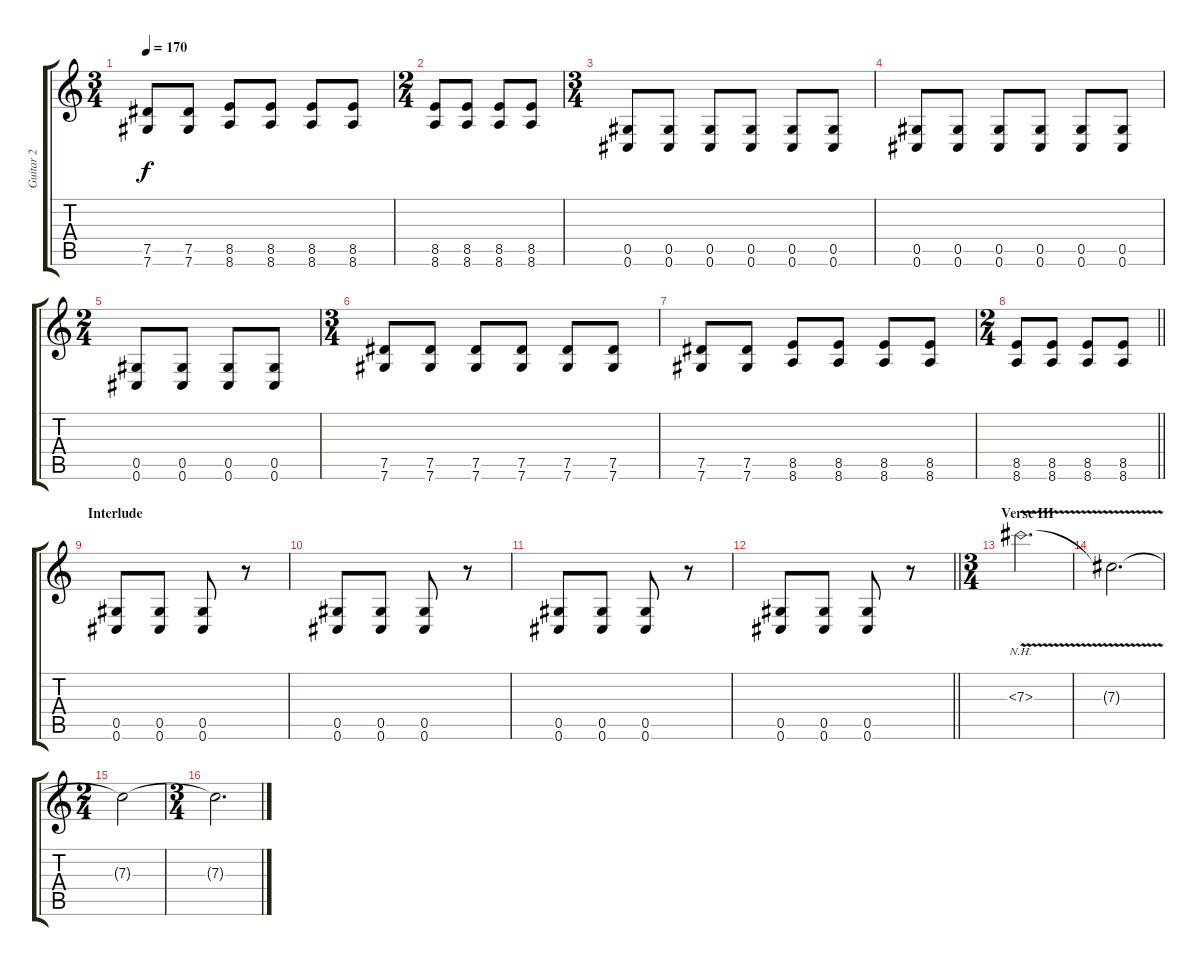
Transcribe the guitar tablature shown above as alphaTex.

\track ("Guitar 2" "Guitar 2") {instrument distortionguitar}
\staff {score tabs}
\tuning (Eb4 Bb3 Gb3 Db3 Ab2 Db2) {hide}
\ts (3 4)
\tempo 170
\clef g2
\ks c
(7.5 7.6).8{dy f} (7.5 7.6).8 (8.5 8.6).8 (8.5 8.6).8 (8.5 8.6).8 (8.5 8.6).8 |
\ts (2 4)
(8.5 8.6).8 (8.5 8.6).8 (8.5 8.6).8 (8.5 8.6).8 |
\ts (3 4)
(0.5 0.6).8 (0.5 0.6).8 (0.5 0.6).8 (0.5 0.6).8 (0.5 0.6).8 (0.5 0.6).8 |
(0.5 0.6).8 (0.5 0.6).8 (0.5 0.6).8 (0.5 0.6).8 (0.5 0.6).8 (0.5 0.6).8 |
\ts (2 4)
(0.5 0.6).8 (0.5 0.6).8 (0.5 0.6).8 (0.5 0.6).8 |
\ts (3 4)
(7.5 7.6).8 (7.5 7.6).8 (7.5 7.6).8 (7.5 7.6).8 (7.5 7.6).8 (7.5 7.6).8 |
(7.5 7.6).8 (7.5 7.6).8 (8.5 8.6).8 (8.5 8.6).8 (8.5 8.6).8 (8.5 8.6).8 |
\ts (2 4)
\barLineRight lightlight
(8.5 8.6).8 (8.5 8.6).8 (8.5 8.6).8 (8.5 8.6).8 |
\section ("" "Interlude")
(0.5 0.6).8 (0.5 0.6).8 (0.5 0.6).8 r.8 |
(0.5 0.6).8 (0.5 0.6).8 (0.5 0.6).8 r.8 |
(0.5 0.6).8 (0.5 0.6).8 (0.5 0.6).8 r.8 |
\barLineRight lightlight
(0.5 0.6).8 (0.5 0.6).8 (0.5 0.6).8 r.8 |
\ts (3 4)
\section ("" "Verse III")
7.3{nh v}.2{d} |
7.3{t}.2{d} |
\ts (2 4)
7.3{t}.2 |
\ts (3 4)
7.3{t}.2{d}
